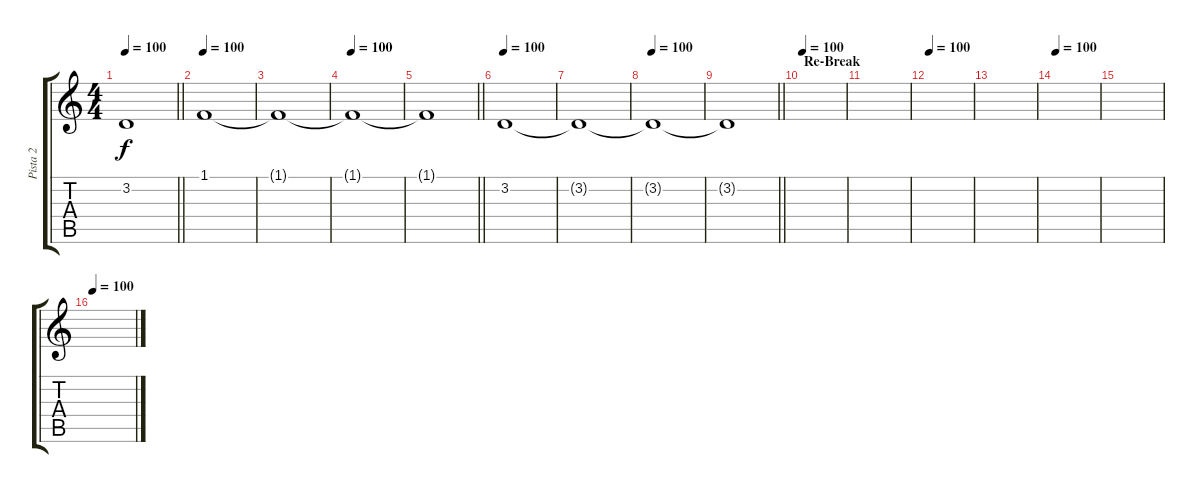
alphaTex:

\track ("Pista 2" "Pista 2") {instrument stringensemble1}
\staff {score tabs}
\tuning (E4 B3 G3 D3 A2 E2) {hide}
\ts (4 4)
\tempo 100
\clef g2
\barLineRight lightlight
\ks c
3.2{t}.1{dy f} |
\tempo 100
1.1.1{volume 6} |
1.1{t}.1 |
\tempo 100
1.1{t}.1 |
\barLineRight lightlight
1.1{t}.1 |
\tempo 100
3.2.1 |
3.2{t}.1 |
\tempo 100
3.2{t}.1 |
\barLineRight lightlight
3.2{t}.1 |
\section ("" "Re-Break")
\tempo 100
|
|
\tempo 100
|
|
\tempo 100
|
|
\tempo 100
